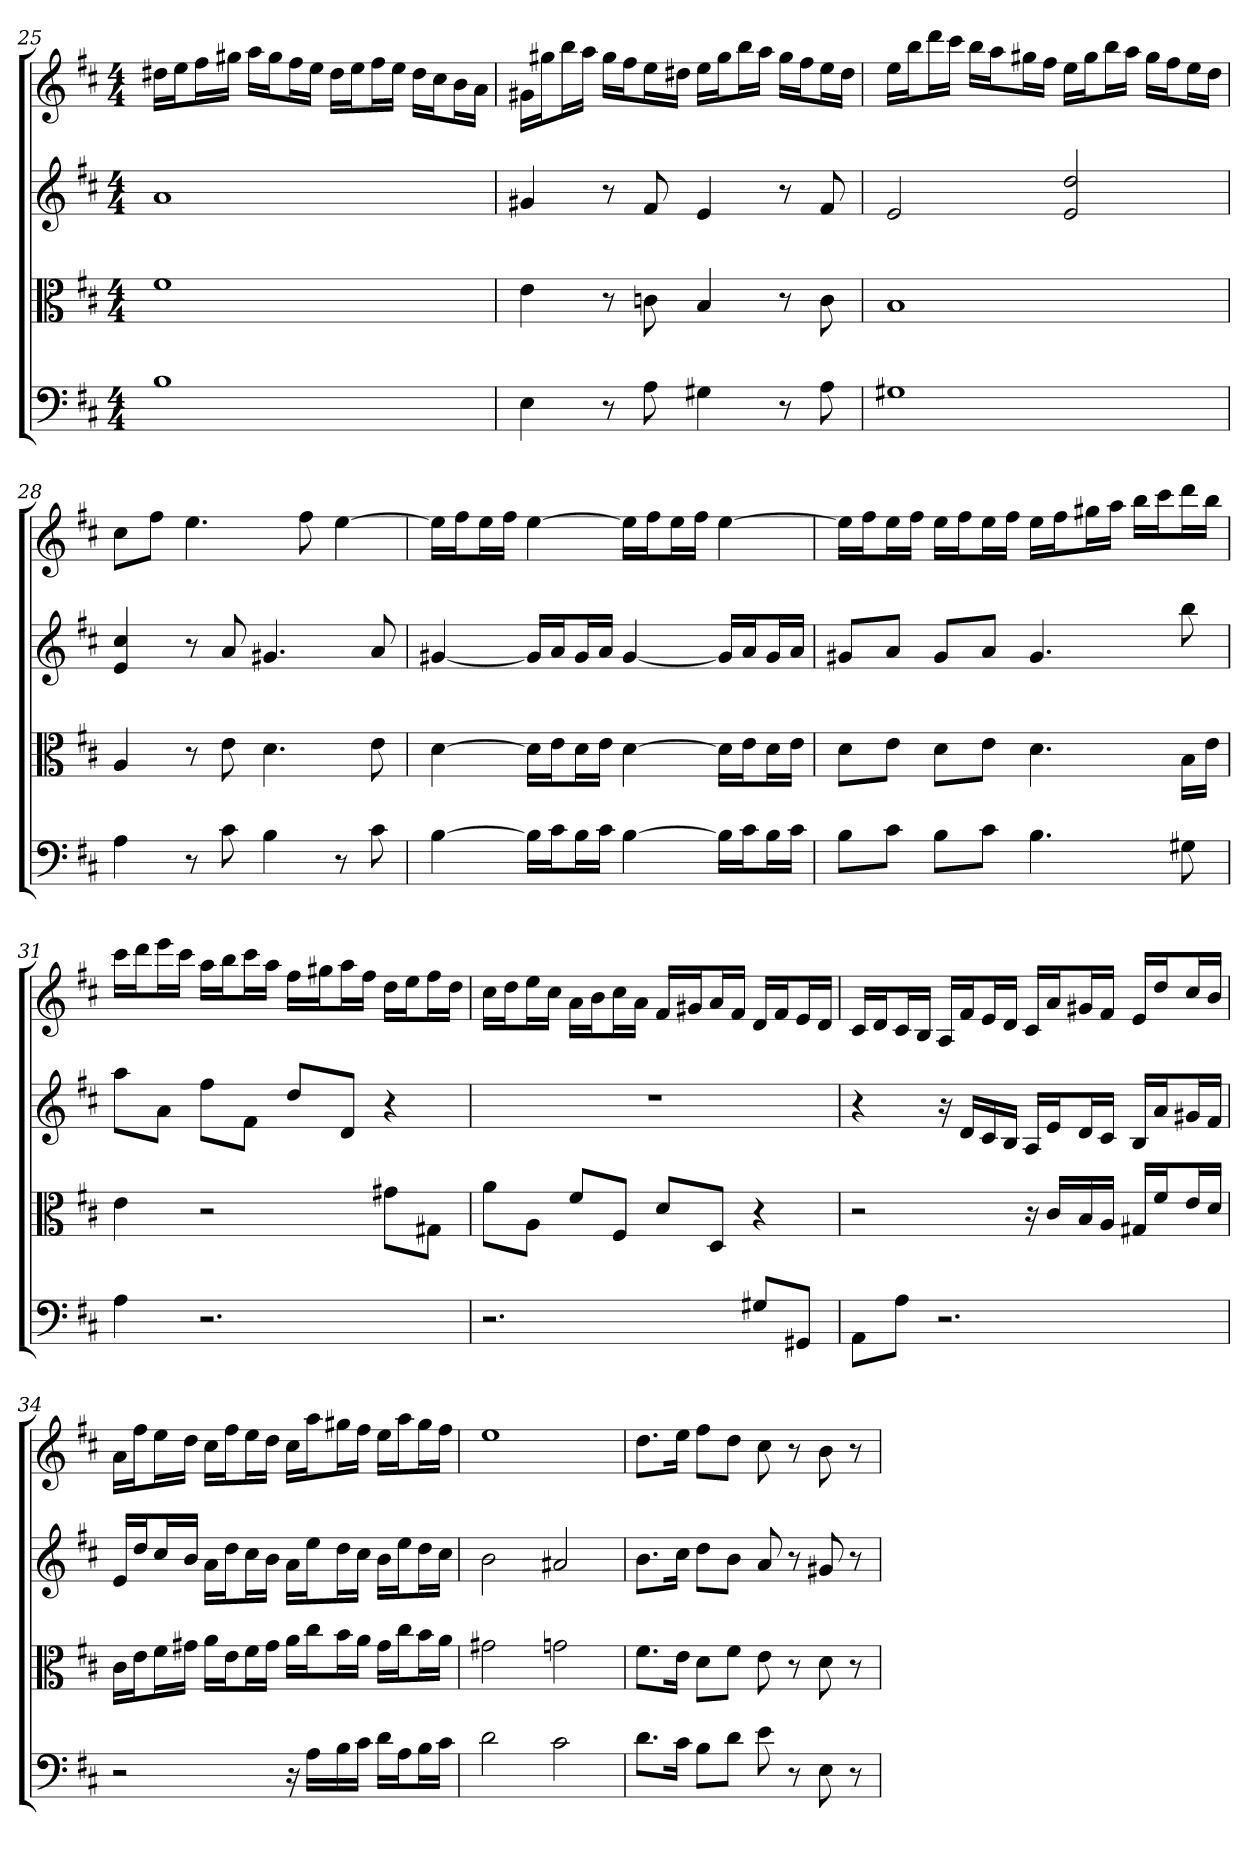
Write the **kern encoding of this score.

**kern	**kern	**kern	**kern
*part4	*part3	*part2	*part1
*staff4	*staff3	*staff2	*staff1
*clefF4	*clefC3	*	*
*k[f#c#]	*k[f#c#]	*k[f#c#]	*k[f#c#]
*D:	*D:	*D:	*D:
*M4/4	*M4/4	*M4/4	*M4/4
=25	=25	=25	=25
1B	1f#	1a	16dd#XLL
.	.	.	16eeJ
.	.	.	16ff#L
.	.	.	16gg#XJJ
.	.	.	16aaLL
.	.	.	16gg#J
.	.	.	16ff#L
.	.	.	16eeJJ
.	.	.	16dd#LL
.	.	.	16eeJ
.	.	.	16ff#L
.	.	.	16eeJJ
.	.	.	16dd#LL
.	.	.	16cc#J
.	.	.	16bL
.	.	.	16aJJ
=26	=26	=26	=26
4E	4e	4g#X	16g#XLL
.	.	.	16gg#XJ
.	.	.	16bbL
.	.	.	16aaJJ
8r	8r	8r	16gg#LL
.	.	.	16ff#J
8A	8cn	8f#	16eeL
.	.	.	16dd#XJJ
4G#X	4B	4e	16eeLL
.	.	.	16gg#J
.	.	.	16bbL
.	.	.	16aaJJ
8r	8r	8r	16gg#LL
.	.	.	16ff#J
8A	8c	8f#	16eeL
.	.	.	16dd#JJ
=27	=27	=27	=27
1G#X	1B	2e	16eeLL
.	.	.	16bbJ
.	.	.	16dddL
.	.	.	16ccc#JJ
.	.	.	16bbLL
.	.	.	16aaJ
.	.	.	16gg#XL
.	.	.	16ff#JJ
.	.	2e 2dd	16eeLL
.	.	.	16gg#J
.	.	.	16bbL
.	.	.	16aaJJ
.	.	.	16gg#LL
.	.	.	16ff#J
.	.	.	16eeL
.	.	.	16ddJJ
=28	=28	=28	=28
4A	4A	4e 4cc#	8cc#L
.	.	.	8ff#J
8r	8r	8r	4.ee
8c#	8e	8a	.
4B	4.d	4.g#X	.
.	.	.	8ff#
8r	.	.	[4ee
8c#	8e	8a	.
=29	=29	=29	=29
[4B	[4d	[4g#X	16eeLL]
.	.	.	16ff#J
.	.	.	16eeL
.	.	.	16ff#JJ
16B\LL]	16d\LL]	16g#LL]	[4ee
16c#\J	16e\J	16aJ	.
16B\L	16d\L	16g#L	.
16c#\JJ	16e\JJ	16aJJ	.
[4B	[4d	[4g#	16eeLL]
.	.	.	16ff#J
.	.	.	16eeL
.	.	.	16ff#JJ
16B\LL]	16d\LL]	16g#LL]	[4ee
16c#\J	16e\J	16aJ	.
16B\L	16d\L	16g#L	.
16c#\JJ	16e\JJ	16aJJ	.
=30	=30	=30	=30
8B\L	8d\L	8g#XL	16eeLL]
.	.	.	16ff#J
8c#\J	8e\J	8aJ	16eeL
.	.	.	16ff#JJ
8B\L	8d\L	8g#L	16eeLL
.	.	.	16ff#J
8c#\J	8e\J	8aJ	16eeL
.	.	.	16ff#JJ
4.B	4.d	4.g#	16eeLL
.	.	.	16ff#J
.	.	.	16gg#XL
.	.	.	16aaJJ
.	.	.	16bbLL
.	.	.	16ccc#J
8G#X	16B\LL	8bb	16dddL
.	16e\JJ	.	16bbJJ
=31	=31	=31	=31
4A	4e	8aaL	16ccc#LL
.	.	.	16dddJ
.	.	8aJ	16eeeL
.	.	.	16ccc#JJ
2.r	2r	8ff#L	16aaLL
.	.	.	16bbJ
.	.	8f#J	16ccc#L
.	.	.	16aaJJ
.	.	8ddL	16ff#LL
.	.	.	16gg#XJ
.	.	8dJ	16aaL
.	.	.	16ff#JJ
.	8g#X\L	4r	16ddLL
.	.	.	16eeJ
.	8G#X\J	.	16ff#L
.	.	.	16ddJJ
=32	=32	=32	=32
2.r	8a\L	1r	16cc#LL
.	.	.	16ddJ
.	8A\J	.	16eeL
.	.	.	16cc#JJ
.	8f#/L	.	16aLL
.	.	.	16bJ
.	8F#/J	.	16cc#L
.	.	.	16aJJ
.	8d/L	.	16f#LL
.	.	.	16g#XJ
.	8D/J	.	16aL
.	.	.	16f#JJ
8G#X/L	4r	.	16dLL
.	.	.	16f#J
8GG#X/J	.	.	16eL
.	.	.	16dJJ
=33	=33	=33	=33
8AA\L	2r	4r	16c#LL
.	.	.	16dJ
8A\J	.	.	16c#L
.	.	.	16BJJ
2.r	.	16r	16ALL
.	.	16dLL	16f#J
.	.	16c#	16eL
.	.	16BJJ	16dJJ
.	16r	16ALL	16c#LL
.	16c#/LL	16eJ	16aJ
.	16B/	16dL	16g#XL
.	16A/JJ	16c#JJ	16f#JJ
.	16G#X/LL	16BLL	16eLL
.	16f#/J	16aJ	16ddJ
.	16e/L	16g#XL	16cc#L
.	16d/JJ	16f#JJ	16bJJ
=34	=34	=34	=34
2r	16c#\LL	16eLL	16aLL
.	16e\J	16ddJ	16ff#J
.	16f#\L	16cc#L	16eeL
.	16g#X\JJ	16bJJ	16ddJJ
.	16a\LL	16aLL	16cc#LL
.	16e\J	16ddJ	16ff#J
.	16f#\L	16cc#L	16eeL
.	16g#\JJ	16bJJ	16ddJJ
16r	16a\LL	16aLL	16cc#LL
16A\LL	16cc#\J	16eeJ	16aaJ
16B\	16b\L	16ddL	16gg#XL
16c#\JJ	16a\JJ	16cc#JJ	16ff#JJ
16d\LL	16g#\LL	16bLL	16eeLL
16A\J	16cc#\J	16eeJ	16aaJ
16B\L	16b\L	16ddL	16gg#L
16c#\JJ	16a\JJ	16cc#JJ	16ff#JJ
=35	=35	=35	=35
2d	2g#X	2b	1ee
2c#	2gn	2a#X	.
=36	=36	=36	=36
8.d\L	8.f#\L	8.bL	8.ddL
16c#\Jk	16e\Jk	16cc#Jk	16eeJk
8B\L	8d\L	8ddL	8ff#L
8d\J	8f#\J	8bJ	8ddJ
8e	8e	8a	8cc#
8r	8r	8r	8r
8E	8d	8g#X	8b
8r	8r	8r	8r
=	=	=	=
*-	*-	*-	*-
